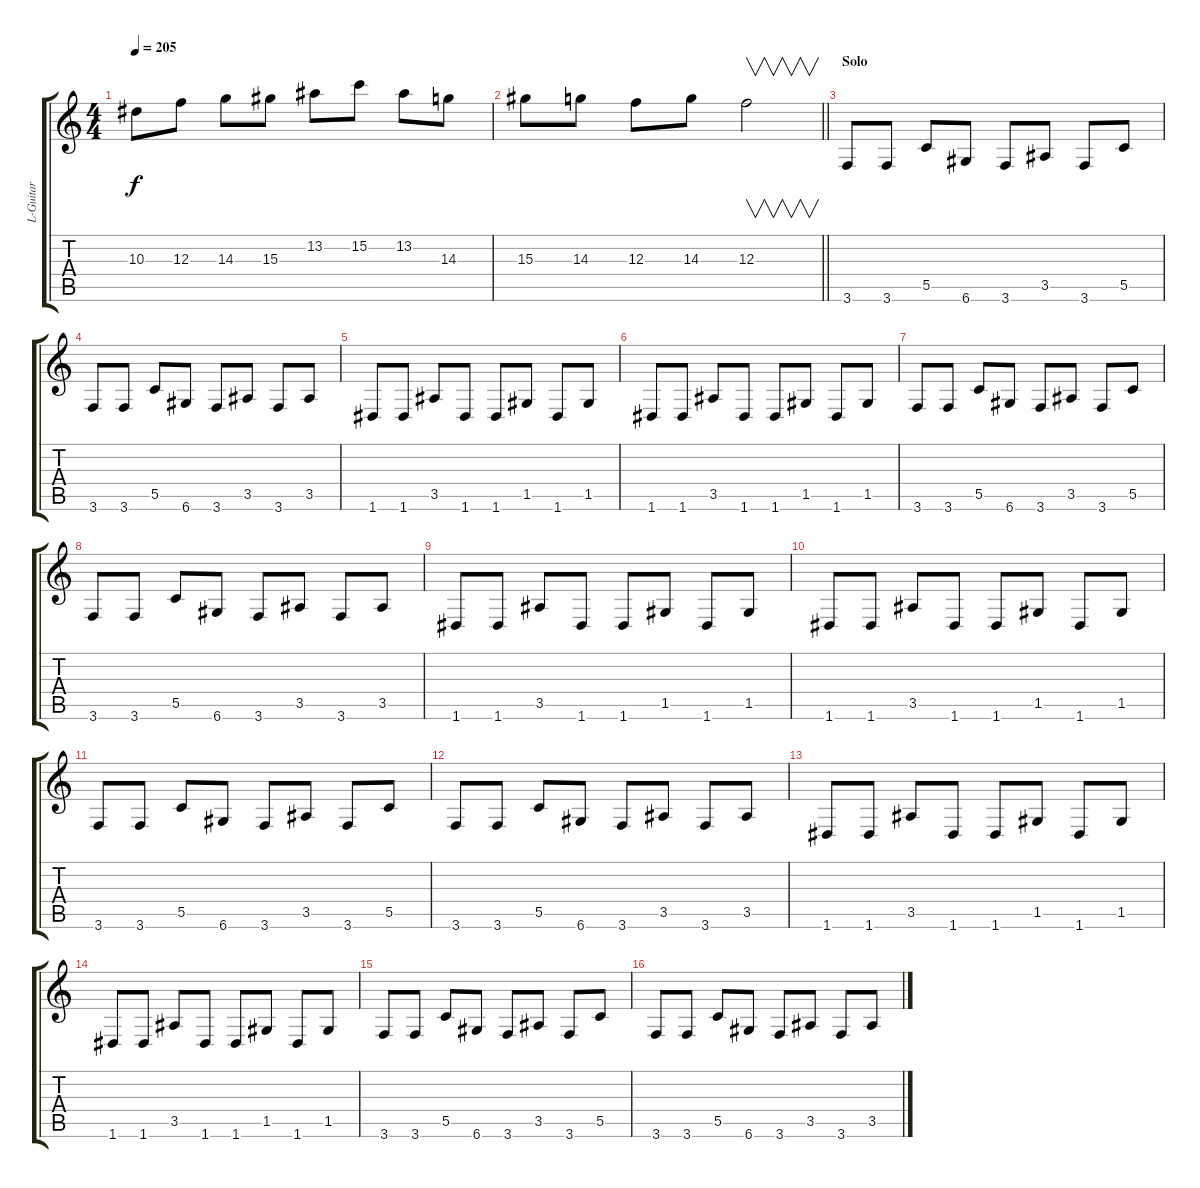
\track ("L-Guitar" "L-Guitar") {instrument distortionguitar}
\staff {score tabs}
\tuning (D4 A3 F3 C3 G2 D2) {hide}
\ts (4 4)
\tempo 205
\clef g2
\ks c
10.3.8{dy f} 12.3.8 14.3.8 15.3.8 13.2.8 15.2.8 13.2.8 14.3.8 |
\barLineRight lightlight
15.3.8 14.3.8 12.3.8 14.3.8 12.3.2{v} |
\section ("" "Solo")
3.6.8 3.6.8 5.5.8 6.6.8 3.6.8 3.5.8 3.6.8 5.5.8 |
3.6.8 3.6.8 5.5.8 6.6.8 3.6.8 3.5.8 3.6.8 3.5.8 |
1.6.8 1.6.8 3.5.8 1.6.8 1.6.8 1.5.8 1.6.8 1.5.8 |
1.6.8 1.6.8 3.5.8 1.6.8 1.6.8 1.5.8 1.6.8 1.5.8 |
3.6.8 3.6.8 5.5.8 6.6.8 3.6.8 3.5.8 3.6.8 5.5.8 |
3.6.8 3.6.8 5.5.8 6.6.8 3.6.8 3.5.8 3.6.8 3.5.8 |
1.6.8 1.6.8 3.5.8 1.6.8 1.6.8 1.5.8 1.6.8 1.5.8 |
1.6.8 1.6.8 3.5.8 1.6.8 1.6.8 1.5.8 1.6.8 1.5.8 |
3.6.8 3.6.8 5.5.8 6.6.8 3.6.8 3.5.8 3.6.8 5.5.8 |
3.6.8 3.6.8 5.5.8 6.6.8 3.6.8 3.5.8 3.6.8 3.5.8 |
1.6.8 1.6.8 3.5.8 1.6.8 1.6.8 1.5.8 1.6.8 1.5.8 |
1.6.8 1.6.8 3.5.8 1.6.8 1.6.8 1.5.8 1.6.8 1.5.8 |
3.6.8 3.6.8 5.5.8 6.6.8 3.6.8 3.5.8 3.6.8 5.5.8 |
3.6.8 3.6.8 5.5.8 6.6.8 3.6.8 3.5.8 3.6.8 3.5.8
